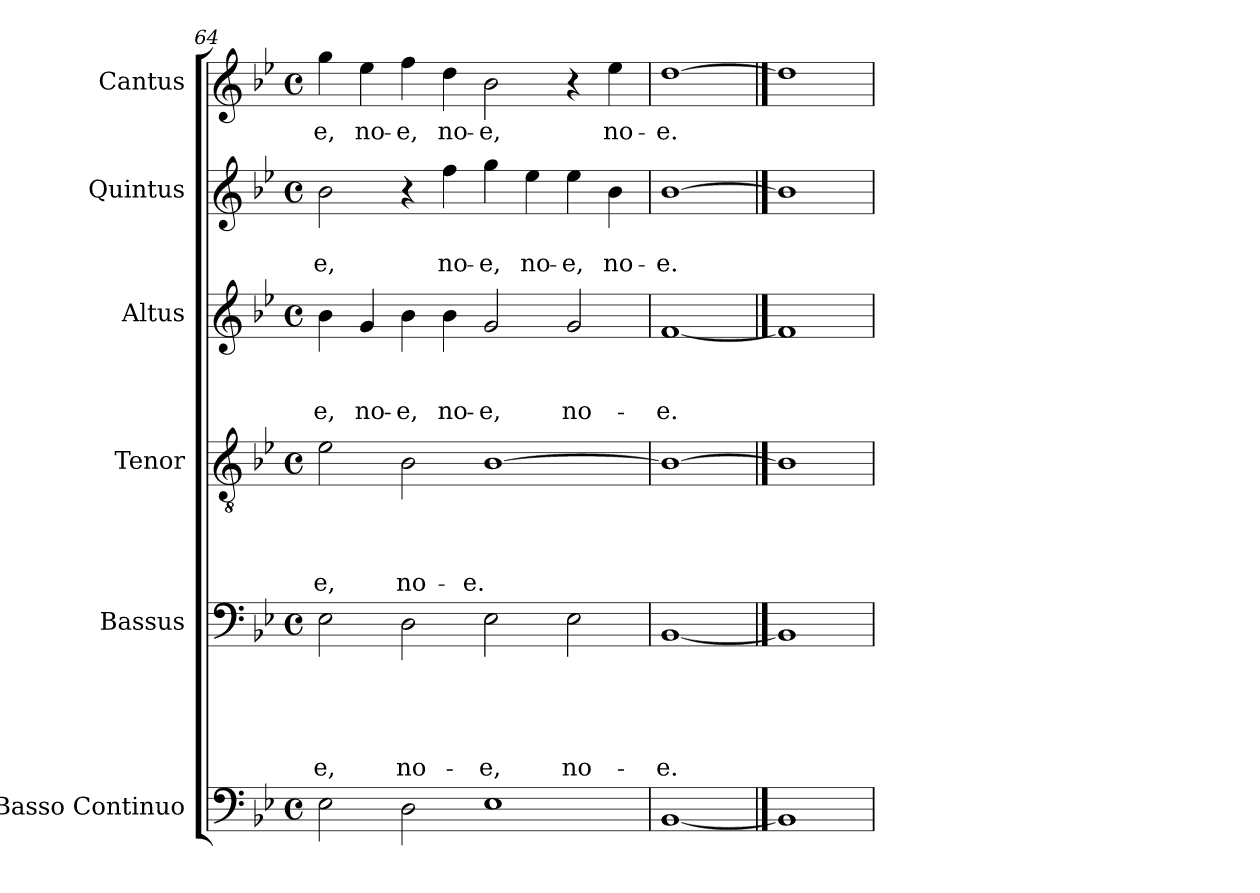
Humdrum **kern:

**kern	**kern	**text	**text	**text	**text	**text	**kern	**text	**text	**text	**text	**kern	**text	**text	**text	**kern	**text	**text	**kern	**text
*part6	*part5	*part5	*part5	*part5	*part5	*part5	*part4	*part4	*part4	*part4	*part4	*part3	*part3	*part3	*part3	*part2	*part2	*part2	*part1	*part1
*staff6	*staff5	*staff5	*staff5	*staff5	*staff5	*staff5	*staff4	*staff4	*staff4	*staff4	*staff4	*staff3	*staff3	*staff3	*staff3	*staff2	*staff2	*staff2	*staff1	*staff1
*I"Basso Continuo	*I"Bassus	*	*	*	*	*	*I"Tenor	*	*	*	*	*I"Altus	*	*	*	*I"Quintus	*	*	*I"Cantus	*
*clefF4	*clefF4	*	*	*	*	*	*clefGv2	*	*	*	*	*clefG2	*	*	*	*clefG2	*	*	*clefG2	*
*ITrd7c12	*	*	*	*	*	*	*	*	*	*	*	*	*	*	*	*	*	*	*	*
*k[b-e-]	*k[b-e-]	*	*	*	*	*	*k[b-e-]	*	*	*	*	*k[b-e-]	*	*	*	*k[b-e-]	*	*	*k[b-e-]	*
*B-:	*B-:	*	*	*	*	*	*B-:	*	*	*	*	*B-:	*	*	*	*B-:	*	*	*B-:	*
*M4/4	*M4/4	*	*	*	*	*	*M4/4	*	*	*	*	*M4/4	*	*	*	*M4/4	*	*	*M4/4	*
*met(c)	*met(c)	*	*	*	*	*	*met(c)	*	*	*	*	*met(c)	*	*	*	*met(c)	*	*	*met(c)	*
=64	=64	=64	=64	=64	=64	=64	=64	=64	=64	=64	=64	=64	=64	=64	=64	=64	=64	=64	=64	=64
!	!	!	!	!	!	!LO:LY:b	!	!	!	!	!LO:LY:b	!	!	!	!LO:LY:b	!	!	!LO:LY:b	!	!LO:LY:b
2EE-\	2E-\	.	.	.	.	-e,	2e-\	.	.	.	-e,	4b-\	.	.	-e,	2b-\	.	-e,	4gg\	-e,
!	!	!	!	!	!	!	!	!	!	!	!	!	!	!	!LO:LY:b	!	!	!	!	!LO:LY:b
.	.	.	.	.	.	.	.	.	.	.	.	4g/	.	.	no-	.	.	.	4ee-\	no-
!	!	!	!	!	!	!LO:LY:b	!	!	!	!	!LO:LY:b	!	!	!	!LO:LY:b	!	!	!	!	!LO:LY:b
2DD\	2D\	.	.	.	.	no-	2B-\	.	.	.	no-	4b-\	.	.	-e,	4r	.	.	4ff\	-e,
!	!	!	!	!	!	!	!	!	!	!	!	!	!	!	!LO:LY:b	!	!	!LO:LY:b	!	!LO:LY:b
.	.	.	.	.	.	.	.	.	.	.	.	4b-\	.	.	no-	4ff\	.	no-	4dd\	no-
!	!	!	!	!	!	!LO:LY:b	!	!	!	!	!LO:LY:b	!	!	!	!LO:LY:b	!	!	!LO:LY:b	!	!LO:LY:b
1EE-	2E-\	.	.	.	.	-e,	[>1B-	.	.	.	-e.	2g/	.	.	-e,	4gg\	.	-e,	2b-\	-e,
!	!	!	!	!	!	!	!	!	!	!	!	!	!	!	!	!	!	!LO:LY:b	!	!
.	.	.	.	.	.	.	.	.	.	.	.	.	.	.	.	4ee-\	.	no-	.	.
!	!	!	!	!	!	!LO:LY:b	!	!	!	!	!	!	!	!	!LO:LY:b	!	!	!LO:LY:b	!	!
.	2E-\	.	.	.	.	no-	.	.	.	.	.	2g/	.	.	no-	4ee-\	.	-e,	4r	.
!	!	!	!	!	!	!	!	!	!	!	!	!	!	!	!	!	!	!LO:LY:b	!	!LO:LY:b
.	.	.	.	.	.	.	.	.	.	.	.	.	.	.	.	4b-\	.	no-	4ee-\	no-
=65	=65	=65	=65	=65	=65	=65	=65	=65	=65	=65	=65	=65	=65	=65	=65	=65	=65	=65	=65	=65
!	!	!	!	!	!	!LO:LY:b:rj	!	!	!	!	!	!	!	!	!LO:LY:b:rj	!	!	!LO:LY:b:rj	!	!LO:LY:b:rj
[1BBB-	[1BB-	.	.	.	.	-e.	1B-_	.	.	.	.	[1f	.	.	-e.	[1b-	.	-e.	[1dd	-e.
==66	==66	==66	==66	==66	==66	==66	==66	==66	==66	==66	==66	==66	==66	==66	==66	==66	==66	==66	==66	==66
1BBB-]	1BB-]	.	.	.	.	.	1B-]	.	.	.	.	1f]	.	.	.	1b-]	.	.	1dd]	.
=	=	=	=	=	=	=	=	=	=	=	=	=	=	=	=	=	=	=	=	=
*-	*-	*-	*-	*-	*-	*-	*-	*-	*-	*-	*-	*-	*-	*-	*-	*-	*-	*-	*-	*-
